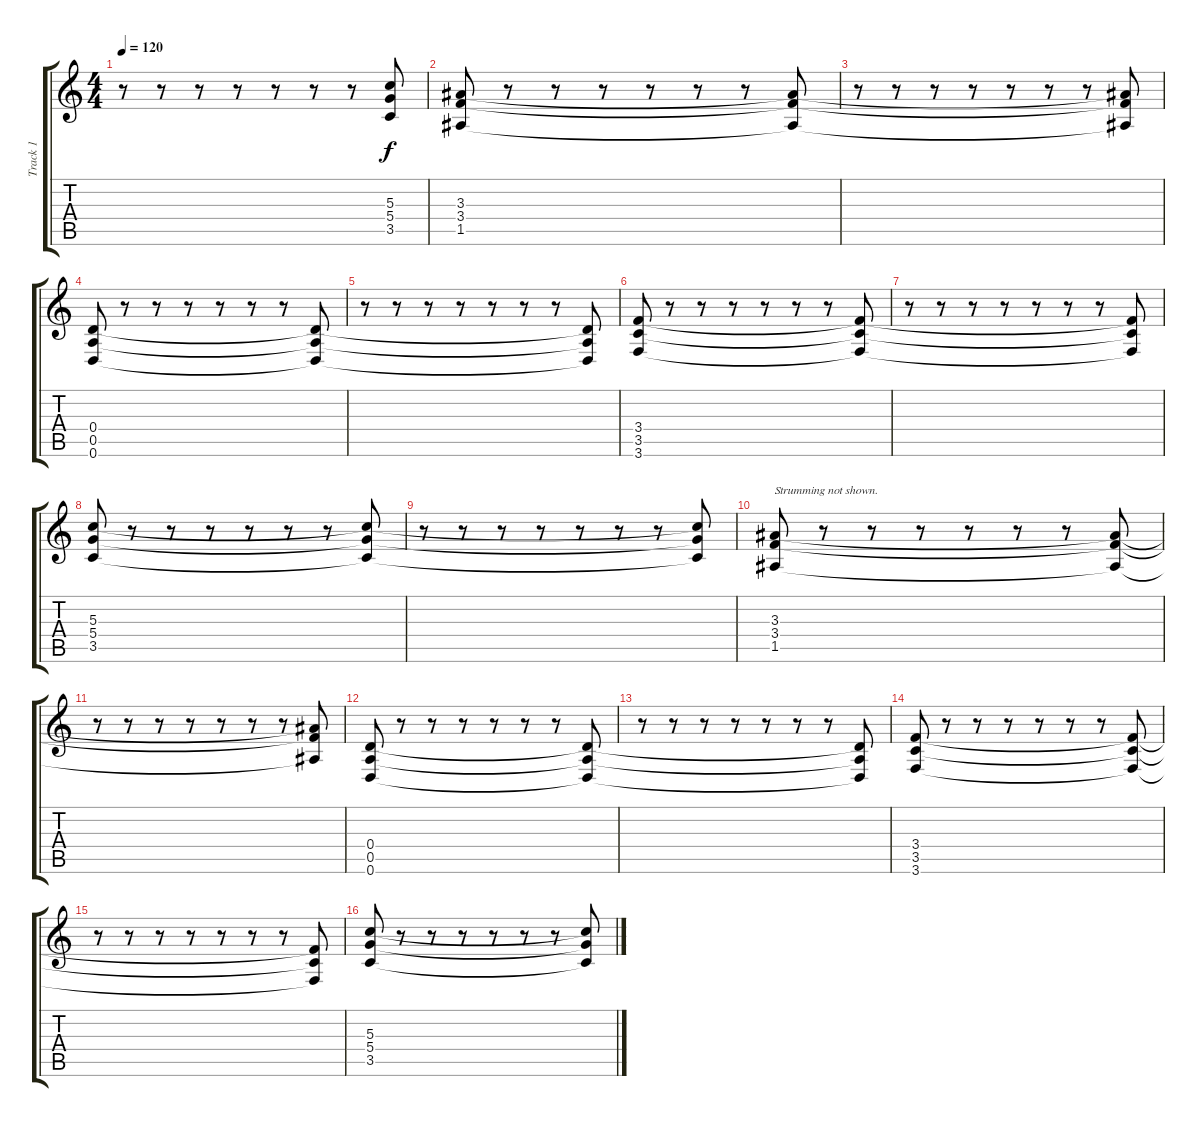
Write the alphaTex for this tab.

\track ("Track 1" "Track 1") {instrument distortionguitar}
\staff {score tabs}
\tuning (E4 B3 G3 D3 A2 D2) {hide}
\ts (4 4)
\tempo 120
\clef g2
\ks c
r.8{dy f} r.8 r.8 r.8 r.8 r.8 r.8 (5.3{t} 5.4{t} 3.5{t}).8 |
(3.3 3.4 1.5).8 r.8 r.8 r.8 r.8 r.8 r.8 (3.3{t} 3.4{t} 1.5{t}).8 |
r.8 r.8 r.8 r.8 r.8 r.8 r.8 (3.3{t} 3.4{t} 1.5{t}).8 |
(0.4 0.5 0.6).8 r.8 r.8 r.8 r.8 r.8 r.8 (0.4{t} 0.5{t} 0.6{t}).8 |
r.8 r.8 r.8 r.8 r.8 r.8 r.8 (0.4{t} 0.5{t} 0.6{t}).8 |
(3.4 3.5 3.6).8 r.8 r.8 r.8 r.8 r.8 r.8 (3.4{t} 3.5{t} 3.6{t}).8 |
r.8 r.8 r.8 r.8 r.8 r.8 r.8 (3.4{t} 3.5{t} 3.6{t}).8 |
(5.3 5.4 3.5).8 r.8 r.8 r.8 r.8 r.8 r.8 (5.3{t} 5.4{t} 3.5{t}).8 |
r.8 r.8 r.8 r.8 r.8 r.8 r.8 (5.3{t} 5.4{t} 3.5{t}).8 |
(3.3 3.4 1.5).8{txt "Strumming not shown."} r.8 r.8 r.8 r.8 r.8 r.8 (3.3{t} 3.4{t} 1.5{t}).8 |
r.8 r.8 r.8 r.8 r.8 r.8 r.8 (3.3{t} 3.4{t} 1.5{t}).8 |
(0.4 0.5 0.6).8 r.8 r.8 r.8 r.8 r.8 r.8 (0.4{t} 0.5{t} 0.6{t}).8 |
r.8 r.8 r.8 r.8 r.8 r.8 r.8 (0.4{t} 0.5{t} 0.6{t}).8 |
(3.4 3.5 3.6).8 r.8 r.8 r.8 r.8 r.8 r.8 (3.4{t} 3.5{t} 3.6{t}).8 |
r.8 r.8 r.8 r.8 r.8 r.8 r.8 (3.4{t} 3.5{t} 3.6{t}).8 |
(5.3 5.4 3.5).8 r.8 r.8 r.8 r.8 r.8 r.8 (5.3{t} 5.4{t} 3.5{t}).8
